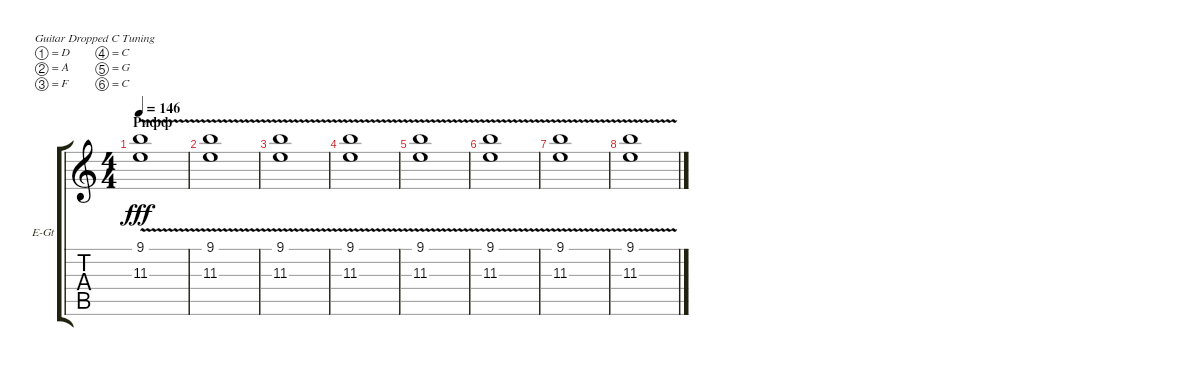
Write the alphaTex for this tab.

\defaultSystemsLayout 4
\bracketExtendMode groupsimilarinstruments
\firstSystemTrackNameOrientation horizontal
\otherSystemsTrackNameOrientation horizontal
\track ("Effect" "E-Gt") {instrument distortionguitar}
\staff {score tabs}
\tuning (D4 A3 F3 C3 G2 C2)
\ts (4 4)
\section ("" "Рифф")
\tempo 146
\clef g2
\scale
0.333333
\ks c
(11.3{v} 9.1{v}).1{dy fff} |
\scale
0.333333 (11.3{v} 9.1{v}).1 |
\scale
0.333333 (11.3{v} 9.1{v}).1 |
\scale
0.333333 (11.3{v} 9.1{v}).1 |
\scale
0.333333 (11.3{v} 9.1{v}).1 |
\scale
0.333333 (11.3{v} 9.1{v}).1 |
\scale
0.333333 (11.3{v} 9.1{v}).1 |
\scale
0.333333 (11.3{v} 9.1{v}).1 |
\scale
0.333333
